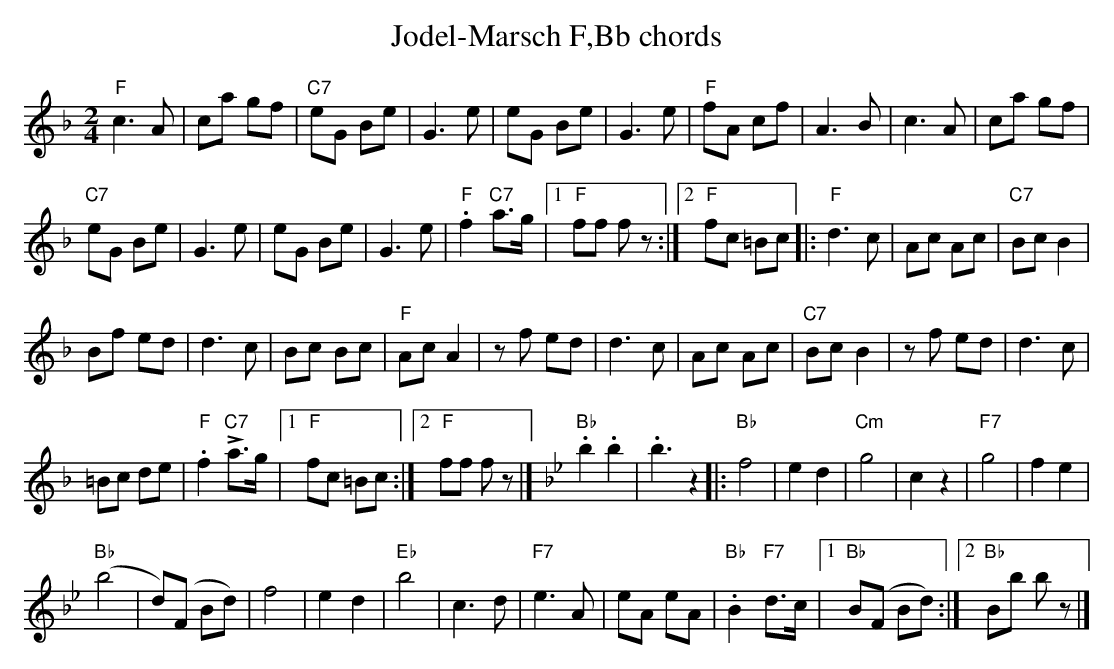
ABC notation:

X:1
T: Jodel-Marsch F,Bb chords
M:2/4
L:1/8
K:F %%MIDI gchordon
"F"c3A | ca gf | "C7"eG Be | G3e | eG Be | G3 e | "F"fA cf | A3B | c3A | ca gf |
"C7"eG Be | G3e | eG Be | G3e | "F".f2 "C7"a>g |1 "F"ff fz :|2 "F"fc =Bc |: "F"d3c | Ac Ac | "C7"Bc B2 |
Bf ed | d3 c | Bc Bc | "F"Ac A2 | zf ed | d3c | Ac Ac | "C7"Bc B2 | zf ed | d3c |
=Bc de | "F".f2 "C7"La>g |1 "F"fc =Bc :|2 "F"ff fz |] [K:Bb] "Bb".b2.b2 | .b3 z2 |: "Bb"f4 | e2d2 | "Cm"g4 | c2z2 | "F7"g4 | f2e2 |
("Bb"b4 | d)(F Bd) | f4 | e2d2 | "Eb"b4 | c3d | "F7"e3A | eA eA | "Bb".B2 "F7"d>c |1 "Bb"B(F Bd) :|2 "Bb"Bb bz |]
